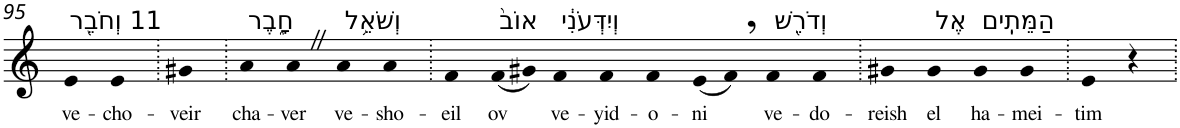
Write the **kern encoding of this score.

**kern	**text
*part1	*part1
*staff1	*staff1
*I"Piano	*
*I'Pno	*
!!LO:PB:g=z
*clefG2	*
*k[]	*
=95	=95
!LO:TX:a:t=11 וְחֹבֵ֖ר	!
!	!LO:LY:b
4e	ve-
!	!LO:LY:b
4e	-cho-
=96.	=96.
!	!LO:LY:b
4g#X	-veir
=97.	=97.
!LO:TX:a:t=חָ֑בֶר	!
!	!LO:LY:b
4a	cha-
!	!LO:LY:b
4aZ	-ver
!LO:TX:a:t=וְשֹׁאֵ֥ל	!
!	!LO:LY:b
4a	ve-
!	!LO:LY:b
4a	-sho-
=98.	=98.
!	!LO:LY:b
4f	-eil
!LO:TX:a:t=אוֹב֙	!
!	!LO:LY:b
(8f	ov
8g#X)	.
!LO:TX:a:t=וְיִדְּעֹנִ֔י	!
!	!LO:LY:b
4f	ve-
!	!LO:LY:b
4f	-yid-
!	!LO:LY:b
4f	-o-
!	!LO:LY:b
(8e	-ni
8f,)	.
!LO:TX:a:t=וְדֹרֵ֖שׁ	!
!	!LO:LY:b
4f	ve-
!	!LO:LY:b
4f	-do-
=99.	=99.
!	!LO:LY:b
4g#X	-reish
!LO:TX:a:t=אֶל	!
!	!LO:LY:b
4g#	el
!LO:TX:a:t=הַמֵּתִֽים	!
!	!LO:LY:b
4g#	ha-
!	!LO:LY:b
4g#	-mei-
=100.	=100.
!	!LO:LY:b
4e	-tim
4r	.
=.	=.
*-	*-
